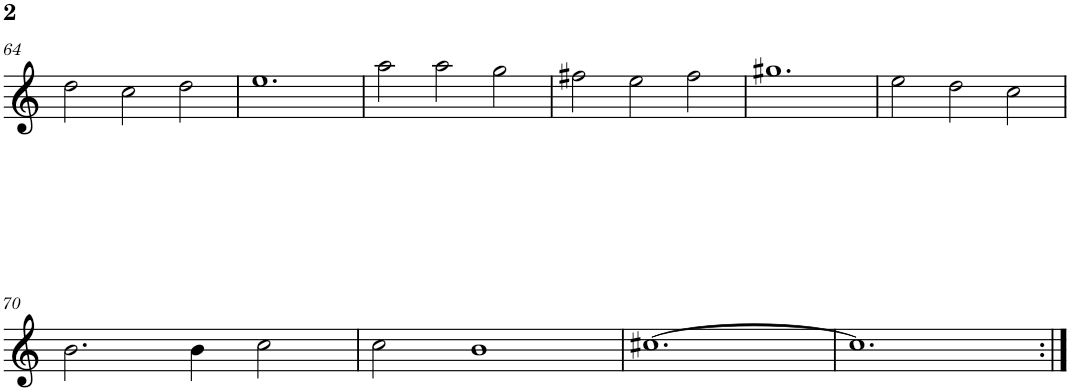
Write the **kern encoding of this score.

**kern
*part1
*staff1
*I"Cinq parties
!!LO:PB:g=z
*clefG2
*k[]
*M3/2
=64
2dd\
2cc\
2dd\
=65
1.ee
=66
2aa\
2aa\
2gg\
=67
2ff#X\
2ee\
2ff#\
=68
1.gg#X
=69
2ee\
2dd\
2cc\
!!LO:LB:g=z
=70
2.b\
4b\
2cc\
=71
2cc\
1b
=72
[1.cc#X
=73
1.cc#]
=:|!
*-
